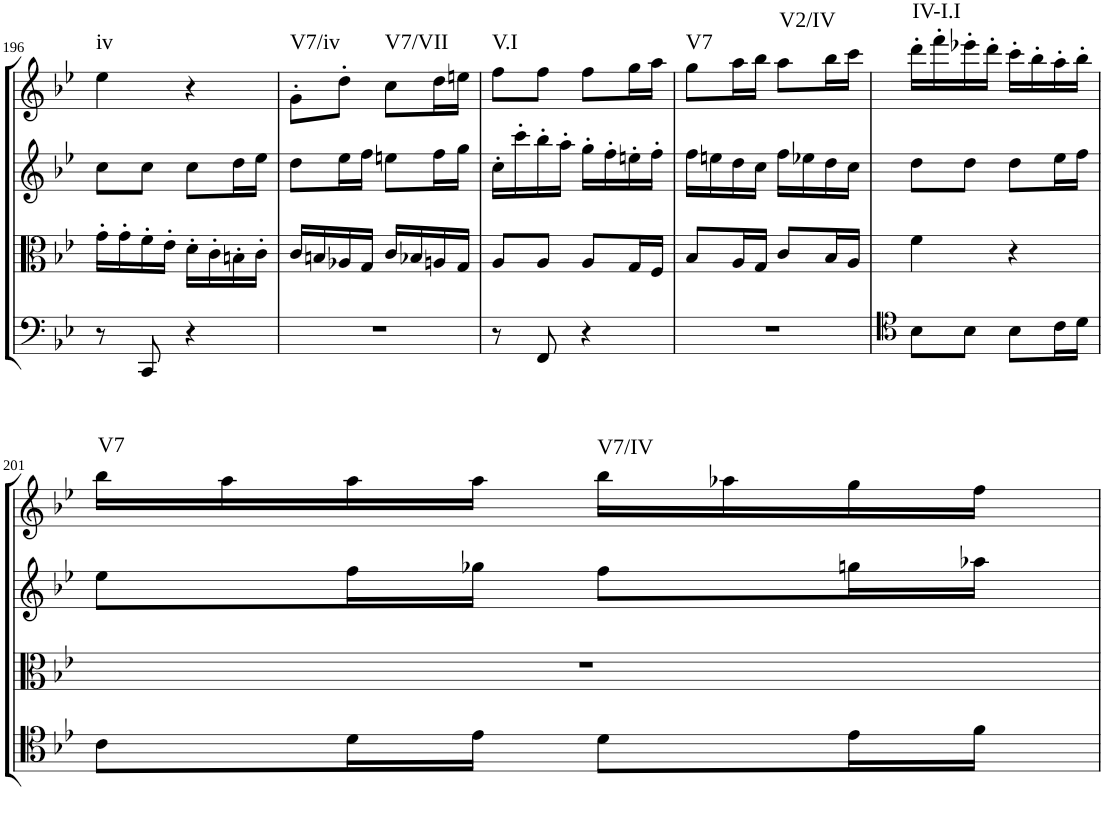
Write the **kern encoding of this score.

**kern	**kern	**kern	**kern	**harte
*part4	*part3	*part2	*part1	*part1
*staff4	*staff3	*staff2	*staff1	*
*I"Cello	*I"Viola	*I"2nd Violin	*I"1st Violin	*
*	*I'Vla	*I'Vln	*I'Vln	*
!!LO:PB:g=z
*clefF4	*clefC3	*clefG2	*clefG2	*
*k[b-e-]	*k[b-e-]	*k[b-e-]	*k[b-e-]	*
*B-:	*B-:	*B-:	*B-:	*
*M2/4	*M2/4	*M2/4	*M2/4	*
=196	=196	=196	=196	=196
!	!	!	!	!LO:H:kt=iv
8r	16g'\LL	8cc\L	4ee-\	N
.	16g'\	.	.	.
8CC/	16f'\	8cc\J	.	.
.	16e-'\JJ	.	.	.
4r	16d'\LL	8cc\L	4r	.
.	16c'\	.	.	.
.	16Bn'\	16dd\L	.	.
.	16c'\JJ	16ee-\JJ	.	.
=197	=197	=197	=197	=197
!	!	!	!	!LO:H:kt=V7/iv
2r	16c/LL	8dd\L	8g'\L	N
.	16Bn/	.	.	.
.	16A-X/	16ee-\L	8dd'\J	.
.	16G/JJ	16ff\JJ	.	.
!	!	!	!	!LO:H:kt=V7/VII
.	16c/LL	8een\L	8cc\L	N
.	16B-X/	.	.	.
.	16An/	16ff\L	16dd\L	.
.	16G/JJ	16gg\JJ	16een\JJ	.
=198	=198	=198	=198	=198
!	!	!	!	!LO:H:kt=V.I
8r	8A/L	16cc'\LL	8ff\L	N
.	.	16ccc'\	.	.
8FF/	8A/J	16bb-'\	8ff\J	.
.	.	16aa'\JJ	.	.
4r	8A/L	16gg'\LL	8ff\L	.
.	.	16ff'\	.	.
.	16G/L	16een'\	16gg\L	.
.	16F/JJ	16ff'\JJ	16aa\JJ	.
=199	=199	=199	=199	=199
!	!	!	!	!LO:H:kt=V7
2r	8B-/L	16ff\LL	8gg\L	N
.	.	16een\	.	.
.	16A/L	16dd\	16aa\L	.
.	16G/JJ	16cc\JJ	16bb-\JJ	.
!	!	!	!	!LO:H:kt=V2/IV
.	8c/L	16ff\LL	8aa\L	N
.	.	16ee-X\	.	.
.	16B-/L	16dd\	16bb-\L	.
.	16A/JJ	16cc\JJ	16ccc\JJ	.
=200	=200	=200	=200	=200
*clefC4	*	*	*	*
!	!	!	!	!LO:H:kt=IV-I.I
8B-\L	4f\	8dd\L	16ddd'\LL	N
.	.	.	16fff'\	.
8B-\J	.	8dd\J	16eee-X'\	.
.	.	.	16ddd'\JJ	.
8B-\L	4r	8dd\L	16ccc'\LL	.
.	.	.	16bb-'\	.
16c\L	.	16ee-\L	16aa'\	.
16d\JJ	.	16ff\JJ	16bb-'\JJ	.
!!LO:LB:g=z
=201	=201	=201	=201	=201
!	!	!	!	!LO:H:kt=V7
8c\L	2r	8ee-\L	16bb-\LL	N
.	.	.	16aa\	.
16d\L	.	16ff\L	16aa\	.
16e-\JJ	.	16gg-X\JJ	16aa\JJ	.
!	!	!	!	!LO:H:kt=V7/IV
8d\L	.	8ff\L	16bb-\LL	N
.	.	.	16aa-X\	.
16e-\L	.	16ggn\L	16gg\	.
16f\JJ	.	16aa-X\JJ	16ff\JJ	.
=	=	=	=	=
*-	*-	*-	*-	*-
